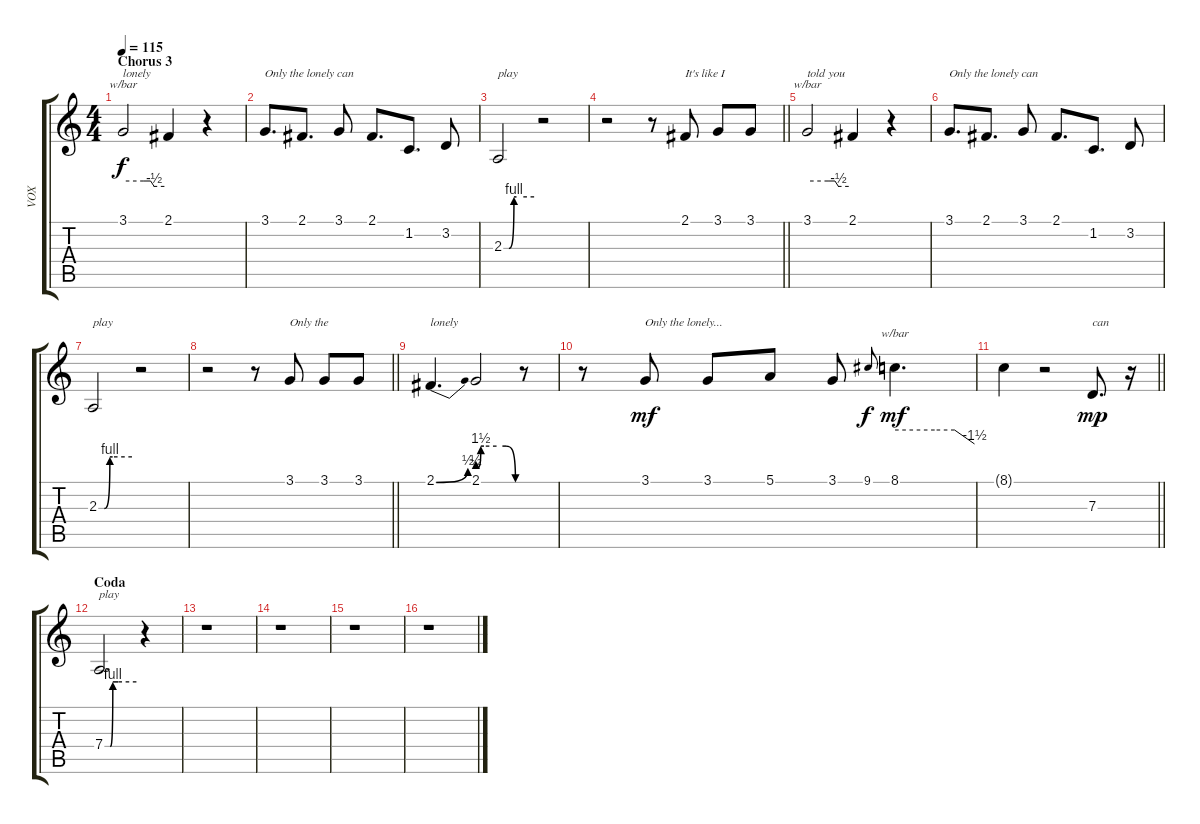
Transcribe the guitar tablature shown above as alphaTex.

\track ("VOX" "VOX") {instrument clarinet}
\staff {score tabs}
\tuning (E4 B3 G3 D3 A2 E2) {hide}
\ts (4 4)
\section ("" "Chorus 3")
\tempo 115
\clef g2
\ks c
3.1.2{tbe (custom default 0 0 30 0 40 0 45 -2 60 -2) txt "lonely" dy f} 2.1.4 r.4 |
3.1.8{d txt "Only the lonely can"} 2.1.8{d} 3.1.8 2.1.8{d} 1.2.8{d} 3.2.8 |
2.3{be (custom 0 0 10 0 20 4 25 4 60 4)}.2{txt "play"} r.2 |
\barLineRight lightlight
r.2 r.8 2.1.8{txt "It's like I"} 3.1.8 3.1.8 |
3.1.2{tbe (custom default 0 0 30 0 40 0 45 -2 60 -2) txt "told you"} 2.1.4 r.4 |
3.1.8{d txt "Only the lonely can"} 2.1.8{d} 3.1.8 2.1.8{d} 1.2.8{d} 3.2.8 |
2.3{be (custom 0 0 10 0 20 4 25 4 60 4)}.2{txt "play"} r.2 |
\barLineRight lightlight
r.2 r.8 3.1.8{txt "Only the"} 3.1.8 3.1.8 |
2.1{be (bend 0 0 60 2)}.4{d txt "lonely"} 2.1{be (custom 0 2 5 6 10 6 30 6 45 6 60 0)}.2 r.8 |
r.8 3.1.8{txt "Only the lonely..." dy mf} 3.1.8 5.1.8 3.1.8 9.1.8{gr onbeat dy f} 8.1.4{d tbe (custom default 0 0 30 0 45 0 60 -6) dy mf} |
\barLineRight lightlight
8.1{t}.4 r.2 7.3.8{d txt "can" dy mp} r.16 |
\section ("" "Coda")
7.4{be (custom 0 0 10 0 15 4 25 4 60 4)}.2{d txt "play"} r.4 |
r.1 |
r.1 |
r.1 |
r.1
